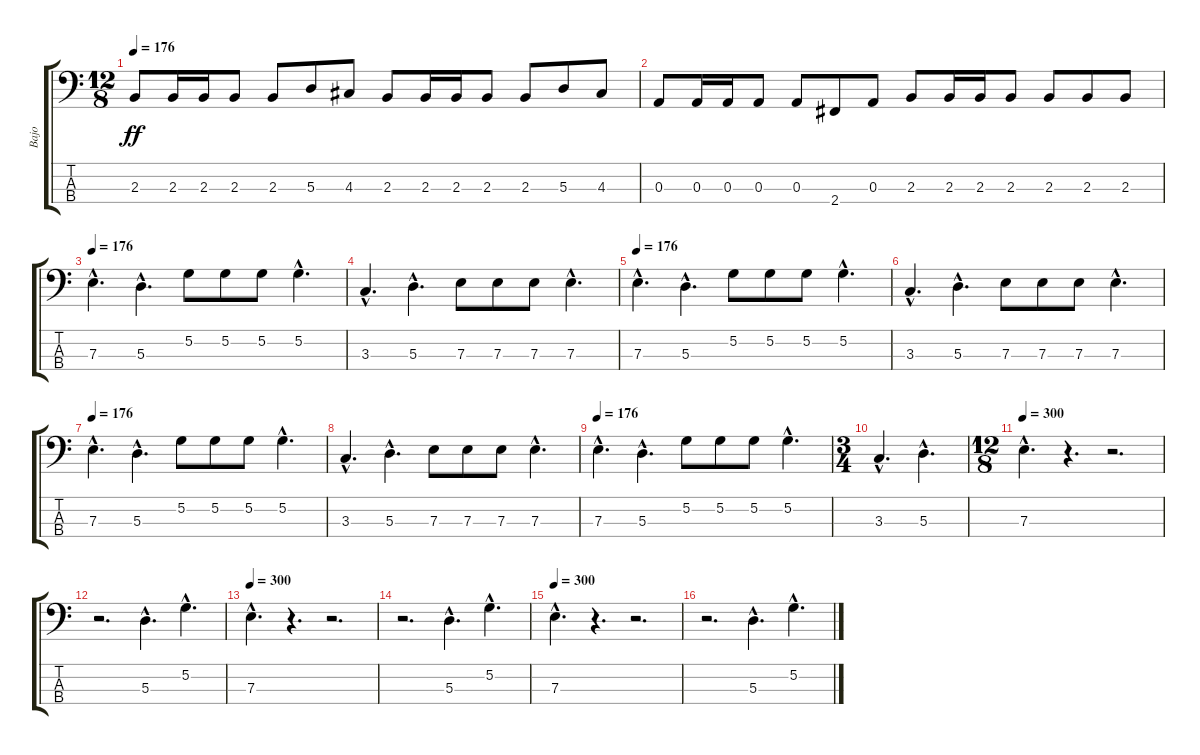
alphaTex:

\track ("Bajo" "Bajo") {instrument electricbasspick}
\staff {score tabs}
\tuning (G2 D2 A1 E1) {hide}
\ts (12 8)
\tempo 176
\clef f4
\ks c
2.3.8{dy ff} 2.3.16 2.3.16 2.3.8 2.3.8 5.3.8 4.3.8 2.3.8 2.3.16 2.3.16 2.3.8 2.3.8 5.3.8 4.3.8 |
0.3.8 0.3.16 0.3.16 0.3.8 0.3.8 2.4.8 0.3.8 2.3.8 2.3.16 2.3.16 2.3.8 2.3.8 2.3.8 2.3.8 |
\tempo 176
7.3{hac}.4{d} 5.3{hac}.4{d} 5.2.8 5.2.8 5.2.8 5.2{hac}.4{d} |
3.3{hac}.4{d} 5.3{hac}.4{d} 7.3.8 7.3.8 7.3.8 7.3{hac}.4{d} |
\tempo 176
7.3{hac}.4{d} 5.3{hac}.4{d} 5.2.8 5.2.8 5.2.8 5.2{hac}.4{d} |
3.3{hac}.4{d} 5.3{hac}.4{d} 7.3.8 7.3.8 7.3.8 7.3{hac}.4{d} |
\tempo 176
7.3{hac}.4{d} 5.3{hac}.4{d} 5.2.8 5.2.8 5.2.8 5.2{hac}.4{d} |
3.3{hac}.4{d} 5.3{hac}.4{d} 7.3.8 7.3.8 7.3.8 7.3{hac}.4{d} |
\tempo 176
7.3{hac}.4{d} 5.3{hac}.4{d} 5.2.8 5.2.8 5.2.8 5.2{hac}.4{d} |
\ts (3 4)
3.3{hac}.4{d} 5.3{hac}.4{d} |
\ts (12 8)
\tempo 300
7.3{hac}.4{d} r.4{d} r.2{d} |
r.2{d} 5.3{hac}.4{d} 5.2{hac}.4{d} |
\tempo 300
7.3{hac}.4{d} r.4{d} r.2{d} |
r.2{d} 5.3{hac}.4{d} 5.2{hac}.4{d} |
\tempo 300
7.3{hac}.4{d} r.4{d} r.2{d} |
r.2{d} 5.3{hac}.4{d} 5.2{hac}.4{d}
